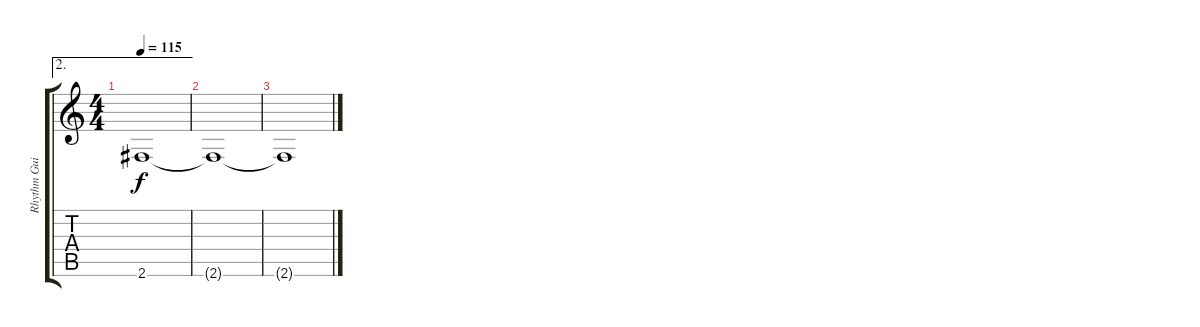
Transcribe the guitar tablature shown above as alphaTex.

\track ("Rhythm Guitar" "Rhythm Gui") {instrument electricguitarjazz}
\staff {score tabs}
\tuning (E4 B3 G3 D3 A2 E2) {hide}
\ae 2
\ts (4 4)
\tempo 115
\clef g2
\ks c
2.6.1{dy f} |
2.6{t}.1 |
2.6{t}.1{volume 0}
